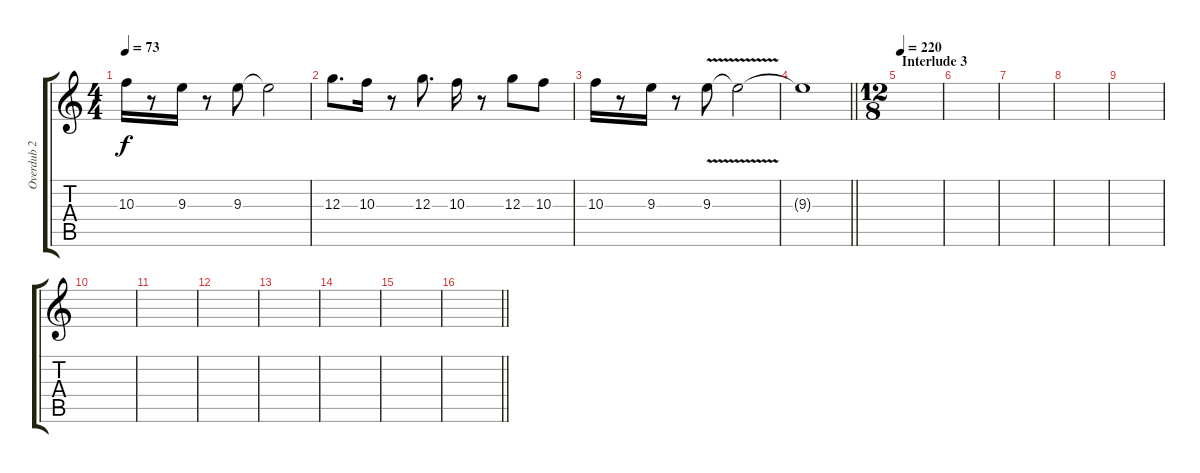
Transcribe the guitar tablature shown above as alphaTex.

\track ("Overdub 2" "Overdub 2") {instrument overdrivenguitar}
\staff {score tabs}
\tuning (E4 B3 G3 D3 A2 D2) {hide}
\ts (4 4)
\tempo 73
\clef g2
\ks c
10.3.16{dy f} r.8 9.3.16 r.8 9.3.8 9.3{t}.2 |
12.3.8{d} 10.3.16 r.8 12.3.8{d} 10.3.16 r.8 12.3.8 10.3.8 |
10.3.16 r.8 9.3.16 r.8 9.3{v}.8 9.3{t}.2 |
\barLineRight lightlight
9.3{t}.1 |
\ts (12 8)
\section ("" "Interlude 3")
\tempo 220
|
|
|
|
|
|
|
|
|
|
|
\barLineRight lightlight
